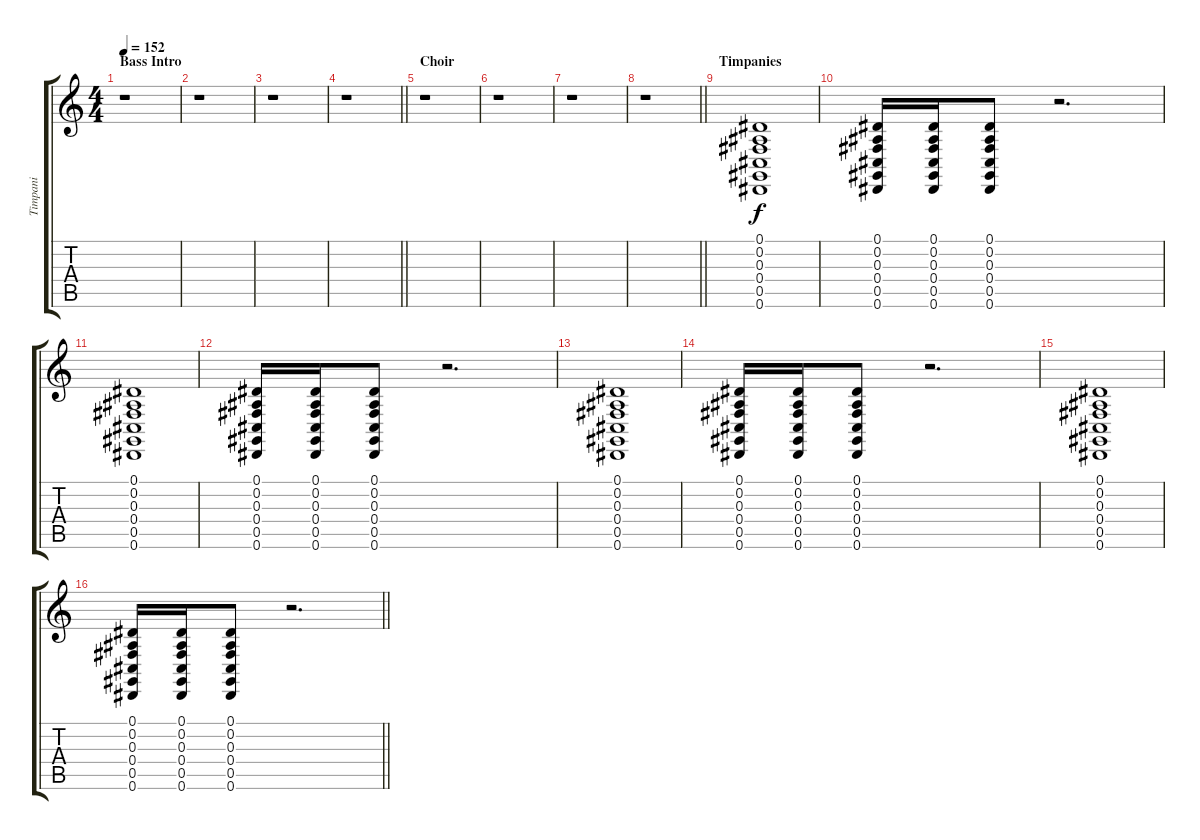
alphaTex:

\track ("Timpani" "Timpani") {instrument timpani}
\staff {score tabs}
\tuning (Eb4 Bb3 Gb3 Db3 Ab2 Eb2) {hide}
\ts (4 4)
\section ("" "Bass Intro")
\tempo 152
\tempo 90
\tempo 152
\clef g2
\ks c
r.1{dy f instrument timpani} |
r.1 |
r.1 |
\barLineRight lightlight
r.1 |
\section ("" "Choir")
r.1 |
r.1 |
r.1 |
\barLineRight lightlight
r.1 |
\section ("" "Timpanies")
(0.1 0.2 0.3 0.4 0.5 0.6).1 |
(0.1 0.2 0.3 0.4 0.5 0.6).16 (0.1 0.2 0.3 0.4 0.5 0.6).16 (0.1 0.2 0.3 0.4 0.5 0.6).8 r.2{d} |
(0.1 0.2 0.3 0.4 0.5 0.6).1 |
(0.1 0.2 0.3 0.4 0.5 0.6).16 (0.1 0.2 0.3 0.4 0.5 0.6).16 (0.1 0.2 0.3 0.4 0.5 0.6).8 r.2{d} |
(0.1 0.2 0.3 0.4 0.5 0.6).1 |
(0.1 0.2 0.3 0.4 0.5 0.6).16 (0.1 0.2 0.3 0.4 0.5 0.6).16 (0.1 0.2 0.3 0.4 0.5 0.6).8 r.2{d} |
(0.1 0.2 0.3 0.4 0.5 0.6).1 |
\barLineRight lightlight
(0.1 0.2 0.3 0.4 0.5 0.6).16 (0.1 0.2 0.3 0.4 0.5 0.6).16 (0.1 0.2 0.3 0.4 0.5 0.6).8 r.2{d}
